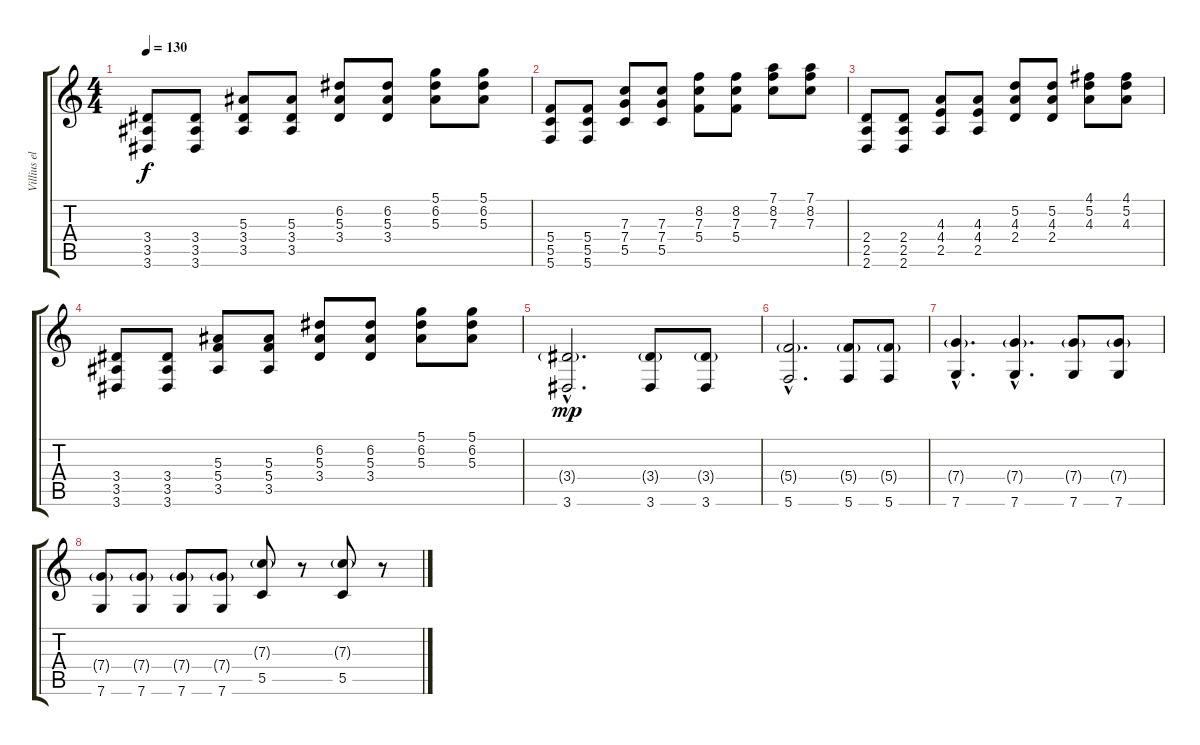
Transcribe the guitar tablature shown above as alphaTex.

\track ("Villius el. Cl." "Villius el") {instrument electricguitarjazz}
\staff {score tabs}
\tuning (D4 A3 F3 C3 G2 C2) {hide}
\ts (4 4)
\tempo 130
\clef g2
\ks c
(3.4 3.5 3.6).8{dy f balance 8 instrument electricguitarjazz} (3.4 3.5 3.6).8 (5.3 3.4 3.5).8 (5.3 3.4 3.5).8 (6.2 5.3 3.4).8 (6.2 5.3 3.4).8 (5.1 6.2 5.3).8 (5.1 6.2 5.3).8 |
(5.4 5.5 5.6).8 (5.4 5.5 5.6).8 (7.3 7.4 5.5).8 (7.3 7.4 5.5).8 (8.2 7.3 5.4).8 (8.2 7.3 5.4).8 (7.1 8.2 7.3).8 (7.1 8.2 7.3).8 |
(2.4 2.5 2.6).8 (2.4 2.5 2.6).8 (4.3 4.4 2.5).8 (4.3 4.4 2.5).8 (5.2 4.3 2.4).8 (5.2 4.3 2.4).8 (4.1 5.2 4.3).8 (4.1 5.2 4.3).8 |
(3.4 3.5 3.6).8 (3.4 3.5 3.6).8 (5.3 5.4 3.5).8 (5.3 5.4 3.5).8 (6.2 5.3 3.4).8 (6.2 5.3 3.4).8 (5.1 6.2 5.3).8 (5.1 6.2 5.3).8 |
(3.4{g hac} 3.6{hac}).2{d dy mp volume 16 instrument distortionguitar} (3.4{g} 3.6).8 (3.4{g} 3.6).8 |
(5.4{g hac} 5.6{hac}).2{d} (5.4{g} 5.6).8 (5.4{g} 5.6).8 |
(7.4{g hac} 7.6{hac}).4{d} (7.4{g hac} 7.6{hac}).4{d} (7.4{g} 7.6).8 (7.4{g} 7.6).8 |
(7.4{g} 7.6).8 (7.4{g} 7.6).8 (7.4{g} 7.6).8 (7.4{g} 7.6).8 (7.3{g} 5.5).8 r.8 (7.3{g} 5.5).8 r.8
